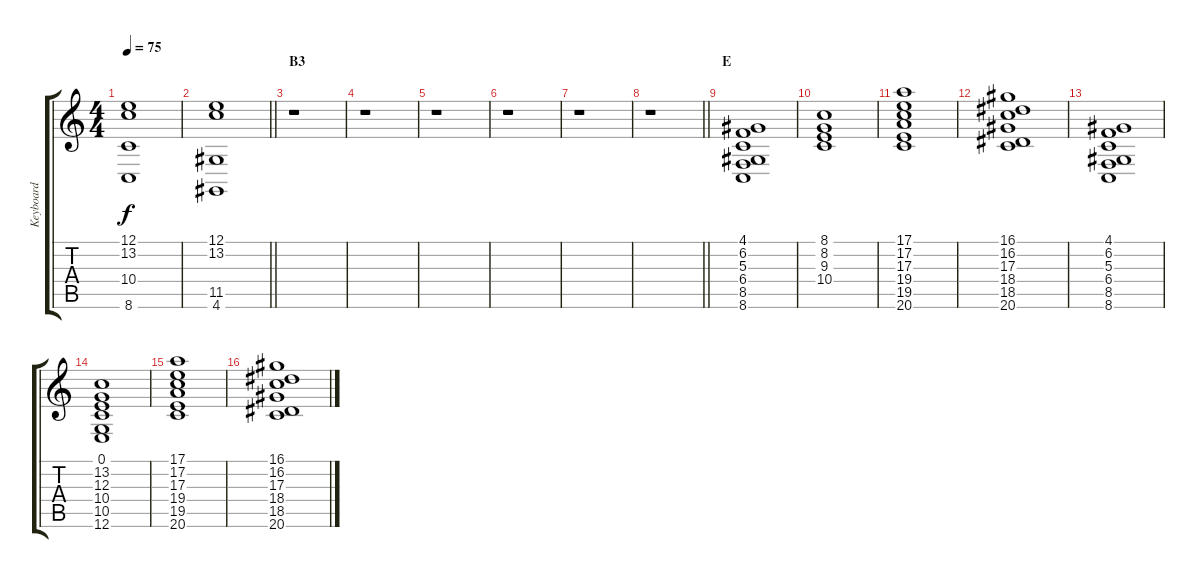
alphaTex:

\track ("Keyboard" "Keyboard") {instrument stringensemble1}
\staff {score tabs}
\tuning (E4 B3 G3 D3 A2 E2) {hide}
\ts (4 4)
\tempo 75
\clef g2
\ks c
(12.1 13.2 10.4 8.6).1{dy f} |
\barLineRight lightlight
(12.1 13.2 11.5 4.6).1 |
\section ("" "B3")
r.1 |
r.1 |
r.1 |
r.1 |
r.1 |
\barLineRight lightlight
r.1 |
\section ("" "E")
(4.1 6.2 5.3 6.4 8.5 8.6).1 |
(8.1 8.2 9.3 10.4).1 |
(17.1 17.2 17.3 19.4 19.5 20.6).1 |
(16.1 16.2 17.3 18.4 18.5 20.6).1 |
(4.1 6.2 5.3 6.4 8.5 8.6).1 |
(0.1 13.2 12.3 10.4 10.5 12.6).1 |
(17.1 17.2 17.3 19.4 19.5 20.6).1 |
(16.1 16.2 17.3 18.4 18.5 20.6).1
